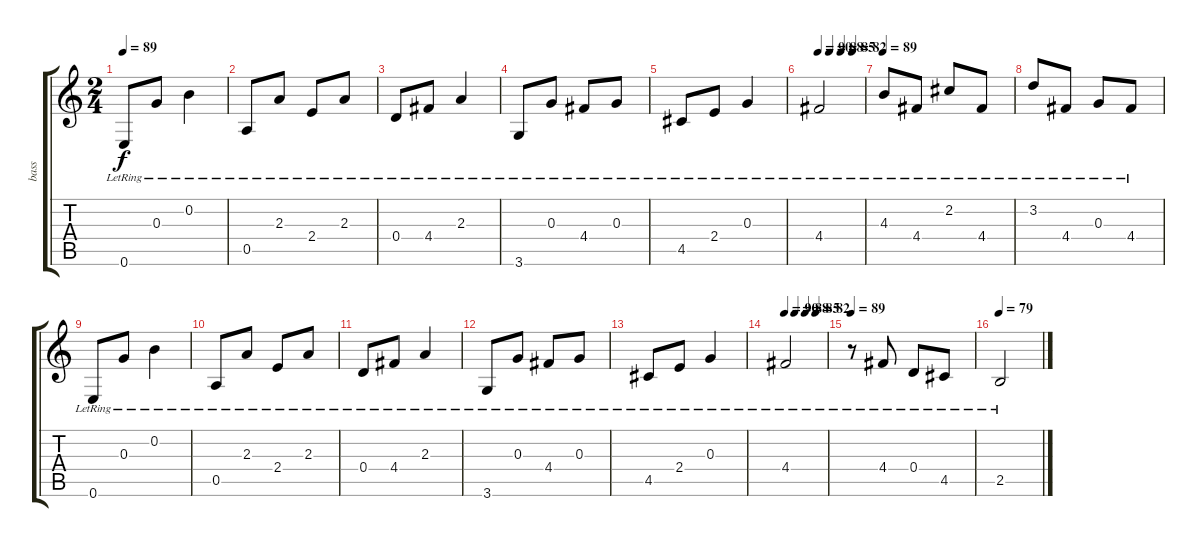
\track ("bass" "bass") {instrument acousticguitarnylon}
\staff {score tabs}
\tuning (E4 B3 G3 D3 A2 E2) {hide}
\ts (2 4)
\tempo 89
\clef g2
\ks c
0.6{lr}.8{dy f} 0.3{lr}.8 0.2{lr}.4 |
0.5{lr}.8 2.3{lr}.8 2.4{lr}.8 2.3{lr}.8 |
0.4{lr}.8 4.4{lr}.8 2.3{lr}.4 |
3.6{lr}.8 0.3{lr}.8 4.4{lr}.8 0.3{lr}.8 |
4.5{lr}.8 2.4{lr}.8 0.3{lr}.4 |
\tempo 90
\tempo (88 0.25)
\tempo (85 0.5)
\tempo (82 0.75)
4.4{lr}.2 |
\tempo 89
4.3{lr}.8 4.4{lr}.8 2.2{lr}.8 4.4{lr}.8 |
3.2{lr}.8 4.4{lr}.8 0.3{lr}.8 4.4{lr}.8 |
0.6{lr}.8 0.3{lr}.8 0.2{lr}.4 |
0.5{lr}.8 2.3{lr}.8 2.4{lr}.8 2.3{lr}.8 |
0.4{lr}.8 4.4{lr}.8 2.3{lr}.4 |
3.6{lr}.8 0.3{lr}.8 4.4{lr}.8 0.3{lr}.8 |
4.5{lr}.8 2.4{lr}.8 0.3{lr}.4 |
\tempo 90
\tempo (88 0.25)
\tempo (85 0.5)
\tempo (82 0.75)
4.4{lr}.2 |
\tempo 89
r.8 4.4{lr}.8 0.4{lr}.8 4.5{lr}.8 |
\tempo 79
2.5{lr}.2
